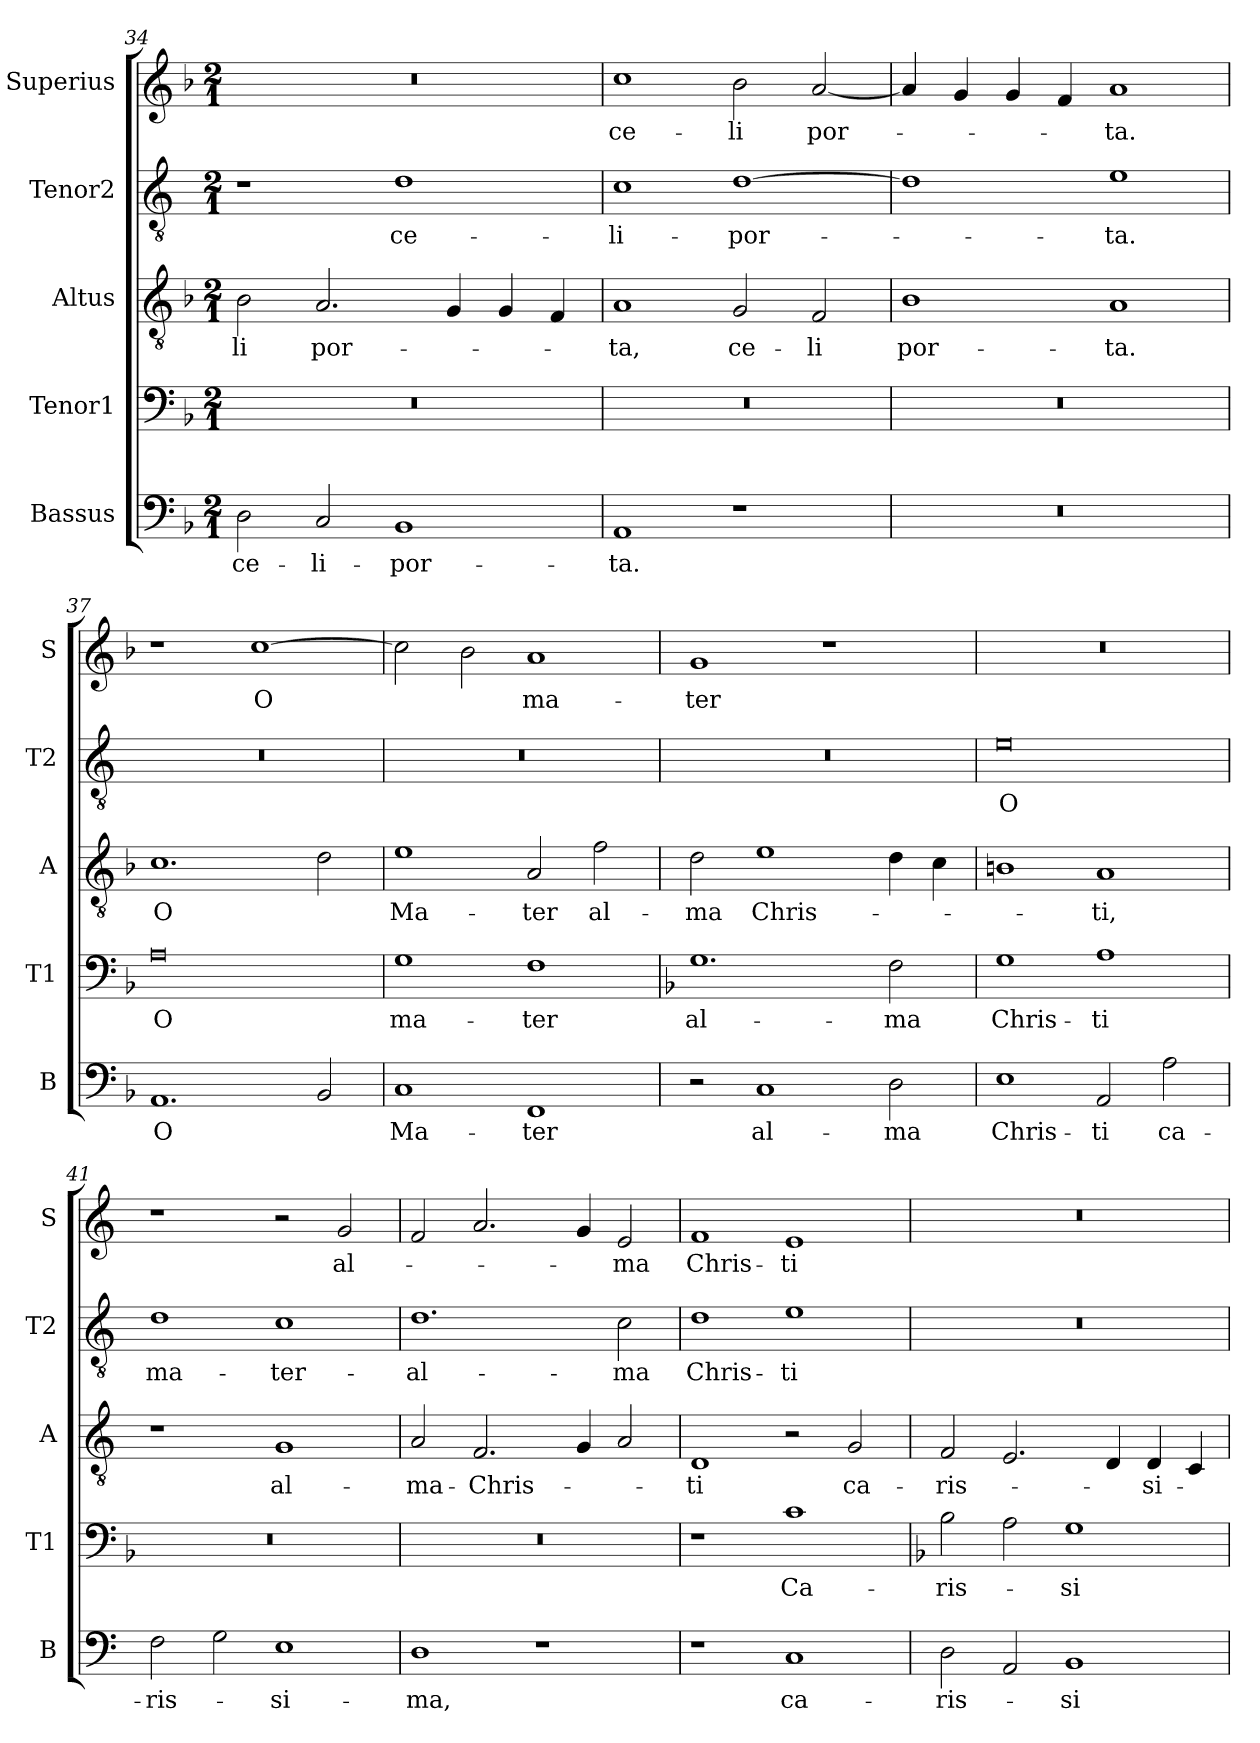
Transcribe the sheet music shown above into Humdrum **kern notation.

**kern	**text	**kern	**text	**kern	**text	**kern	**text	**kern	**text
*part5	*part5	*part4	*part4	*part3	*part3	*part2	*part2	*part1	*part1
*staff5	*staff5	*staff4	*staff4	*staff3	*staff3	*staff2	*staff2	*staff1	*staff1
*I"Bassus	*	*I"Tenor1	*	*I"Altus	*	*I"Tenor2	*	*I"Superius	*
*I'B	*	*I'T1	*	*I'A	*	*I'T2	*	*I'S	*
*clefF4	*	*clefF4	*	*clefGv2	*	*clefGv2	*	*clefG2	*
*k[b-]	*	*k[b-]	*	*k[b-]	*	*k[]	*	*k[b-]	*
*M2/1	*	*M2/1	*	*M2/1	*	*M2/1	*	*M2/1	*
=34	=34	=34	=34	=34	=34	=34	=34	=34	=34
2D\	ce-	0r	.	2B-\	-li	1r	.	0r	.
2C/	-li-	.	.	2.A/	por-	.	.	.	.
1BB-	-por-	.	.	.	.	1d	ce-	.	.
.	.	.	.	4G/	.	.	.	.	.
.	.	.	.	4G/	.	.	.	.	.
.	.	.	.	4F/	.	.	.	.	.
=35	=35	=35	=35	=35	=35	=35	=35	=35	=35
1AA	-ta.	0r	.	1A	-ta,	1c	-li-	1cc	ce-
1r	.	.	.	2G/	ce-	[1d	-por-	2b-\	-li
.	.	.	.	2F/	-li	.	.	[2a/	por-
=36	=36	=36	=36	=36	=36	=36	=36	=36	=36
0r	.	0r	.	1B-	por-	1d]	.	4a/]	.
.	.	.	.	.	.	.	.	4g/	.
.	.	.	.	.	.	.	.	4g/	.
.	.	.	.	.	.	.	.	4f/	.
.	.	.	.	1A	-ta.	1e	-ta.	1a	-ta.
=37	=37	=37	=37	=37	=37	=37	=37	=37	=37
1.AA	O	0A	O	1.c	O	0r	.	1r	.
.	.	.	.	.	.	.	.	[1cc	O
2BB-/	.	.	.	2d\	.	.	.	.	.
=38	=38	=38	=38	=38	=38	=38	=38	=38	=38
1C	Ma-	1G	ma-	1e	Ma-	0r	.	2cc\]	.
.	.	.	.	.	.	.	.	2b-\	.
1FF	-ter	1F	-ter	2A/	-ter	.	.	1a	ma-
.	.	.	.	2f\	al-	.	.	.	.
=39	=39	=39	=39	=39	=39	=39	=39	=39	=39
*k[]	*	*	*	*k[]	*	*	*	*k[]	*
2r	.	1.G	al-	2d\	-ma	0r	.	1g	-ter
1C	al-	.	.	1e	Chris-	.	.	.	.
.	.	.	.	.	.	.	.	1r	.
2D\	-ma	2F\	-ma	4d\	.	.	.	.	.
.	.	.	.	4c\	.	.	.	.	.
=40	=40	=40	=40	=40	=40	=40	=40	=40	=40
1E	Chris-	1G	Chris-	1Bn	.	0e	O	0r	.
2AA/	-ti	1A	-ti	1A	-ti,	.	.	.	.
2A\	ca-	.	.	.	.	.	.	.	.
=41	=41	=41	=41	=41	=41	=41	=41	=41	=41
2F\	-ris-	0r	.	1r	.	1d	ma-	1r	.
2G\	.	.	.	.	.	.	.	.	.
1E	-si-	.	.	1G	al-	1c	-ter-	2r	.
.	.	.	.	.	.	.	.	2g/	al-
=42	=42	=42	=42	=42	=42	=42	=42	=42	=42
1D	-ma,	0r	.	2A/	-ma-	1.d	-al-	2f/	.
.	.	.	.	2.F/	-Chris-	.	.	2.a/	.
1r	.	.	.	.	.	.	.	.	.
.	.	.	.	4G/	.	.	.	4g/	.
.	.	.	.	2A/	.	2c\	-ma	2e/	-ma
=43	=43	=43	=43	=43	=43	=43	=43	=43	=43
1r	.	1r	.	1D	-ti	1d	Chris-	1f	Chris-
1C	ca-	1c	Ca-	2r	.	1e	-ti	1e	-ti
.	.	.	.	2G/	ca-	.	.	.	.
=44	=44	=44	=44	=44	=44	=44	=44	=44	=44
*	*	*	*	*	*	*k[]	*	*	*
2D\	-ris-	2B-\	-ris-	2F/	-ris-	0r	.	0r	.
2AA/	.	2A\	.	2.E/	.	.	.	.	.
1BB	-si-	1G	-si-	.	.	.	.	.	.
.	.	.	.	4D/	.	.	.	.	.
.	.	.	.	4D/	-si-	.	.	.	.
.	.	.	.	4C/	.	.	.	.	.
=	=	=	=	=	=	=	=	=	=
*-	*-	*-	*-	*-	*-	*-	*-	*-	*-
